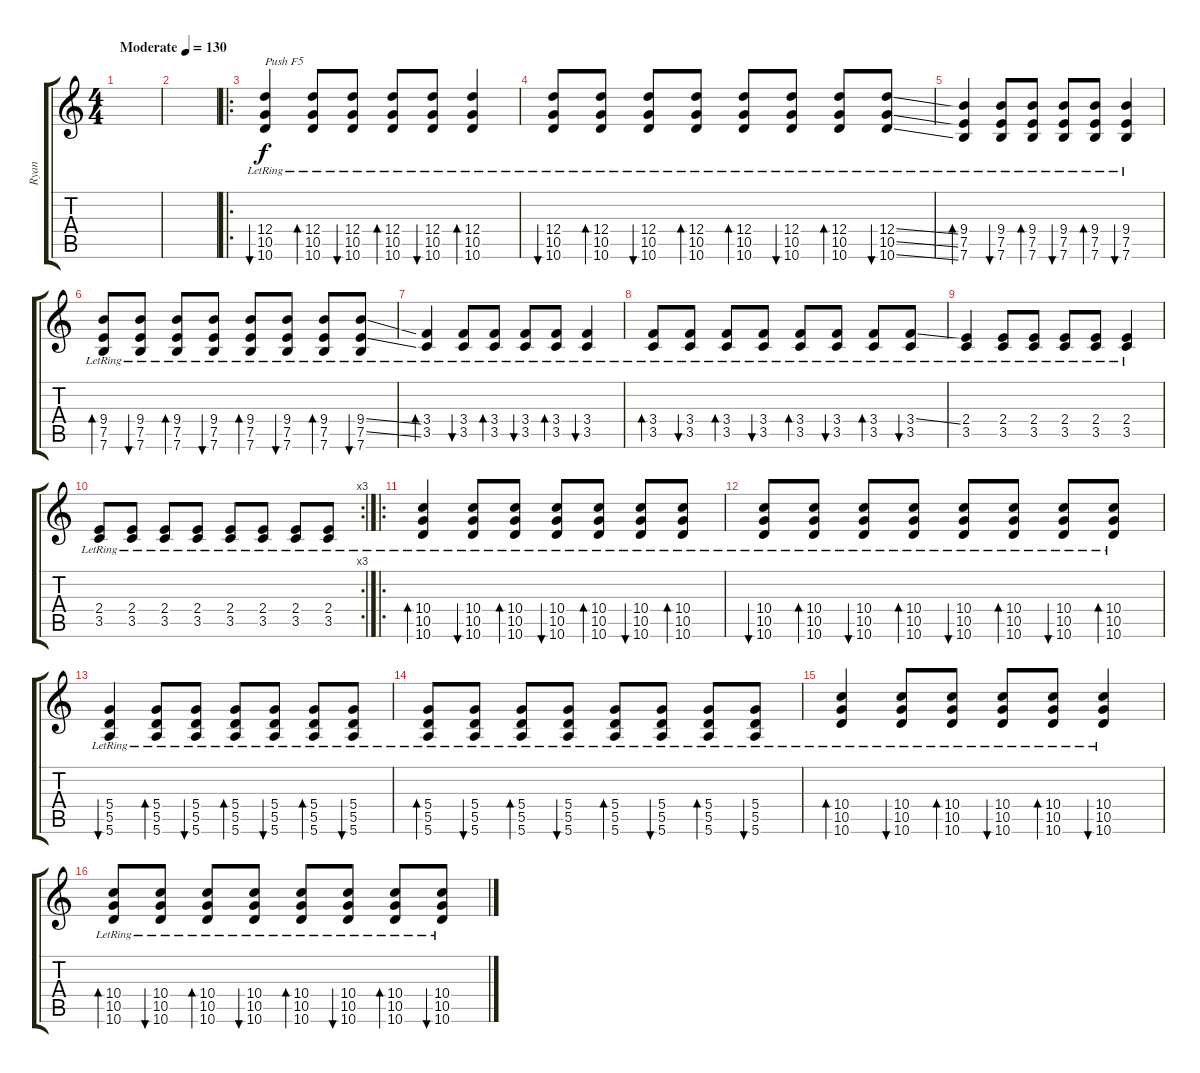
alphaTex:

\track ("Ryan" "Ryan") {instrument acousticguitarnylon}
\staff {score tabs}
\tuning (E4 B3 G3 D3 A2 E2) {hide}
\ts (4 4)
\tempo (130 "Moderate")
\clef g2
\ks c
|
|
\ro
(12.4{lr} 10.5{lr} 10.6{lr}).4{bu 60 txt "Push F5"} (12.4{lr} 10.5{lr} 10.6{lr}).8{bd 60} (12.4{lr} 10.5{lr} 10.6{lr}).8{bu 60} (12.4{lr} 10.5{lr} 10.6{lr}).8{bd 60} (12.4{lr} 10.5{lr} 10.6{lr}).8{bu 60} (12.4{lr} 10.5{lr} 10.6{lr}).4{bd 60} |
(12.4{lr} 10.5{lr} 10.6{lr}).8{bu 60} (12.4{lr} 10.5{lr} 10.6{lr}).8{bd 60} (12.4{lr} 10.5{lr} 10.6{lr}).8{bu 60} (12.4{lr} 10.5{lr} 10.6{lr}).8{bd 60} (12.4{lr} 10.5{lr} 10.6{lr}).8{bd 60} (12.4{lr} 10.5{lr} 10.6{lr}).8{bu 60} (12.4{lr} 10.5{lr} 10.6{lr}).8{bd 60} (12.4{ss lr} 10.5{ss lr} 10.6{ss lr}).8{bu 60} |
(9.4{lr} 7.5{lr} 7.6{lr}).4{bd 60} (9.4{lr} 7.5{lr} 7.6{lr}).8{bu 60} (9.4{lr} 7.5{lr} 7.6{lr}).8{bd 60} (9.4{lr} 7.5{lr} 7.6{lr}).8{bu 60} (9.4{lr} 7.5{lr} 7.6{lr}).8{bd 60} (9.4{lr} 7.5{lr} 7.6{lr}).4{bu 60} |
(9.4{lr} 7.5{lr} 7.6{lr}).8{bd 60} (9.4{lr} 7.5{lr} 7.6{lr}).8{bu 60} (9.4{lr} 7.5{lr} 7.6{lr}).8{bd 60} (9.4{lr} 7.5{lr} 7.6{lr}).8{bu 60} (9.4{lr} 7.5{lr} 7.6{lr}).8{bd 60} (9.4{lr} 7.5{lr} 7.6{lr}).8{bu 60} (9.4{lr} 7.5{lr} 7.6{lr}).8{bd 60} (9.4{ss lr} 7.5{ss lr} 7.6{lr}).8{bu 60} |
(3.4{lr} 3.5{lr}).4{bd 60} (3.4{lr} 3.5{lr}).8{bu 60} (3.4{lr} 3.5{lr}).8{bd 60} (3.4{lr} 3.5{lr}).8{bu 60} (3.4{lr} 3.5{lr}).8{bd 60} (3.4{lr} 3.5{lr}).4{bu 60} |
(3.4{lr} 3.5{lr}).8{bd 60} (3.4{lr} 3.5{lr}).8{bu 60} (3.4{lr} 3.5{lr}).8{bd 60} (3.4{lr} 3.5{lr}).8{bu 60} (3.4{lr} 3.5{lr}).8{bd 60} (3.4{lr} 3.5{lr}).8{bu 60} (3.4{lr} 3.5{lr}).8{bd 60} (3.4{ss lr} 3.5{lr}).8{bu 60} |
(2.4{lr} 3.5{lr}).4 (2.4{lr} 3.5{lr}).8 (2.4{lr} 3.5{lr}).8 (2.4{lr} 3.5{lr}).8 (2.4{lr} 3.5{lr}).8 (2.4{lr} 3.5{lr}).4 |
\rc 3
(2.4{lr} 3.5{lr}).8 (2.4{lr} 3.5{lr}).8 (2.4{lr} 3.5{lr}).8 (2.4{lr} 3.5{lr}).8 (2.4{lr} 3.5{lr}).8 (2.4{lr} 3.5{lr}).8 (2.4{lr} 3.5{lr}).8 (2.4{lr} 3.5).8 |
\ro
(10.4{lr} 10.5{lr} 10.6).4{bd 60} (10.4{lr} 10.5{lr} 10.6).8{bu 60} (10.4{lr} 10.5{lr} 10.6).8{bd 60} (10.4{lr} 10.5{lr} 10.6).8{bu 60} (10.4{lr} 10.5{lr} 10.6).8{bd 60} (10.4{lr} 10.5{lr} 10.6).8{bu 60} (10.4{lr} 10.5{lr} 10.6).8{bd 60} |
(10.4{lr} 10.5{lr} 10.6).8{bu 60} (10.4{lr} 10.5{lr} 10.6).8{bd 60} (10.4{lr} 10.5{lr} 10.6).8{bu 60} (10.4{lr} 10.5{lr} 10.6).8{bd 60} (10.4{lr} 10.5{lr} 10.6).8{bu 60} (10.4{lr} 10.5{lr} 10.6).8{bd 60} (10.4{lr} 10.5{lr} 10.6).8{bu 60} (10.4{lr} 10.5{lr} 10.6).8{bd 60} |
(5.4{lr} 5.5{lr} 5.6{lr}).4{bu 60} (5.4{lr} 5.5{lr} 5.6{lr}).8{bd 60} (5.4{lr} 5.5{lr} 5.6{lr}).8{bu 60} (5.4{lr} 5.5{lr} 5.6{lr}).8{bd 60} (5.4{lr} 5.5{lr} 5.6{lr}).8{bu 60} (5.4{lr} 5.5{lr} 5.6{lr}).8{bd 60} (5.4{lr} 5.5{lr} 5.6{lr}).8{bu 60} |
(5.4{lr} 5.5{lr} 5.6{lr}).8{bd 60} (5.4{lr} 5.5{lr} 5.6{lr}).8{bu 60} (5.4{lr} 5.5{lr} 5.6{lr}).8{bd 60} (5.4{lr} 5.5{lr} 5.6{lr}).8{bu 60} (5.4{lr} 5.5{lr} 5.6{lr}).8{bd 60} (5.4{lr} 5.5{lr} 5.6{lr}).8{bu 60} (5.4{lr} 5.5{lr} 5.6{lr}).8{bd 60} (5.4{lr} 5.5{lr} 5.6{lr}).8{bu 60} |
(10.4{lr} 10.5{lr} 10.6{lr}).4{bd 60} (10.4{lr} 10.5{lr} 10.6{lr}).8{bu 60} (10.4{lr} 10.5{lr} 10.6{lr}).8{bd 60} (10.4{lr} 10.5{lr} 10.6{lr}).8{bu 60} (10.4{lr} 10.5{lr} 10.6{lr}).8{bd 60} (10.4{lr} 10.5{lr} 10.6{lr}).4{bu 60} |
(10.4{lr} 10.5{lr} 10.6{lr}).8{bd 60} (10.4{lr} 10.5{lr} 10.6{lr}).8{bu 60} (10.4{lr} 10.5{lr} 10.6{lr}).8{bd 60} (10.4{lr} 10.5{lr} 10.6{lr}).8{bu 60} (10.4{lr} 10.5{lr} 10.6{lr}).8{bd 60} (10.4{lr} 10.5{lr} 10.6{lr}).8{bu 60} (10.4{lr} 10.5{lr} 10.6{lr}).8{bd 60} (10.4{lr} 10.5{lr} 10.6{lr}).8{bu 60}
